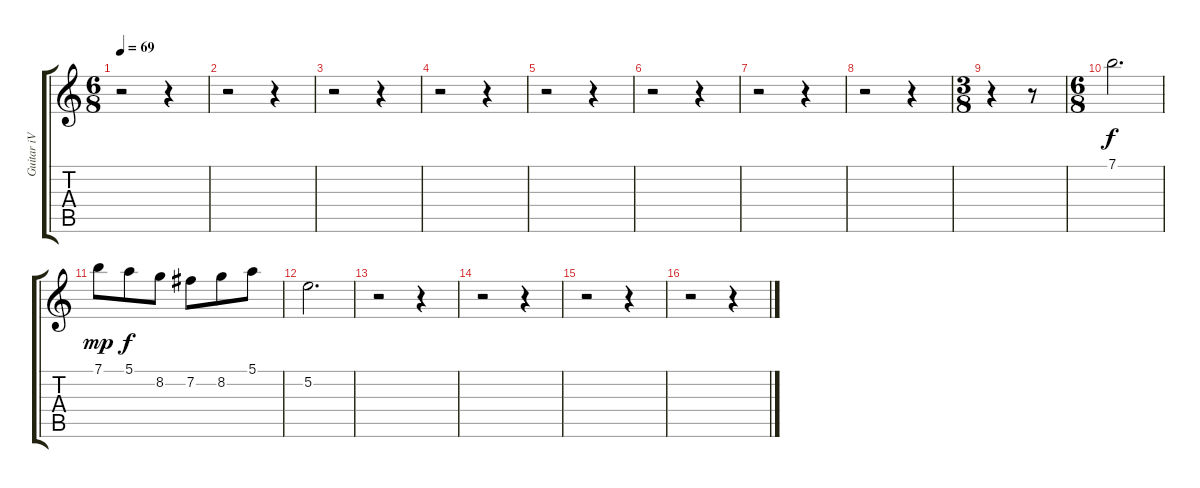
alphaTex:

\track ("Guitar iV (clean)" "Guitar iV ") {instrument acousticguitarsteel}
\staff {score tabs}
\tuning (E4 B3 G3 D3 A2 E2) {hide}
\ts (6 8)
\tempo 69
\clef g2
\ks c
r.2{dy f} r.4 |
r.2 r.4 |
r.2 r.4 |
r.2 r.4 |
r.2 r.4 |
r.2 r.4 |
r.2 r.4 |
r.2 r.4 |
\ts (3 8)
r.4 r.8 |
\ts (6 8)
7.1.2{d} |
7.1.8{dy mp} 5.1.8{dy f} 8.2.8 7.2.8 8.2.8 5.1.8 |
5.2.2{d} |
r.2 r.4 |
r.2 r.4 |
r.2 r.4 |
r.2 r.4
